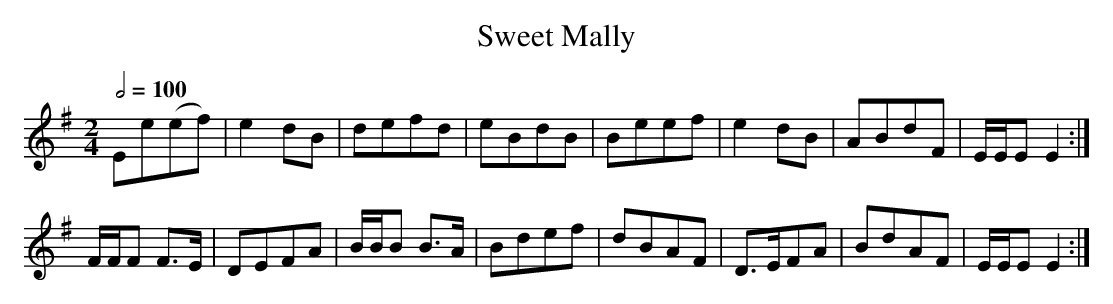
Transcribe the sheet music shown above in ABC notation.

X:1
T:Sweet Mally
M:2/4
L:1/8
Q:1/2=100
K:E minor
Ee(ef)   |e2dB|defd     |eBdB|Beef|e2dB |ABdF|E/E/E E2:|
F/F/F F>E|DEFA|B/B/B B>A|Bdef|dBAF|D>EFA|BdAF|E/E/E E2:|
